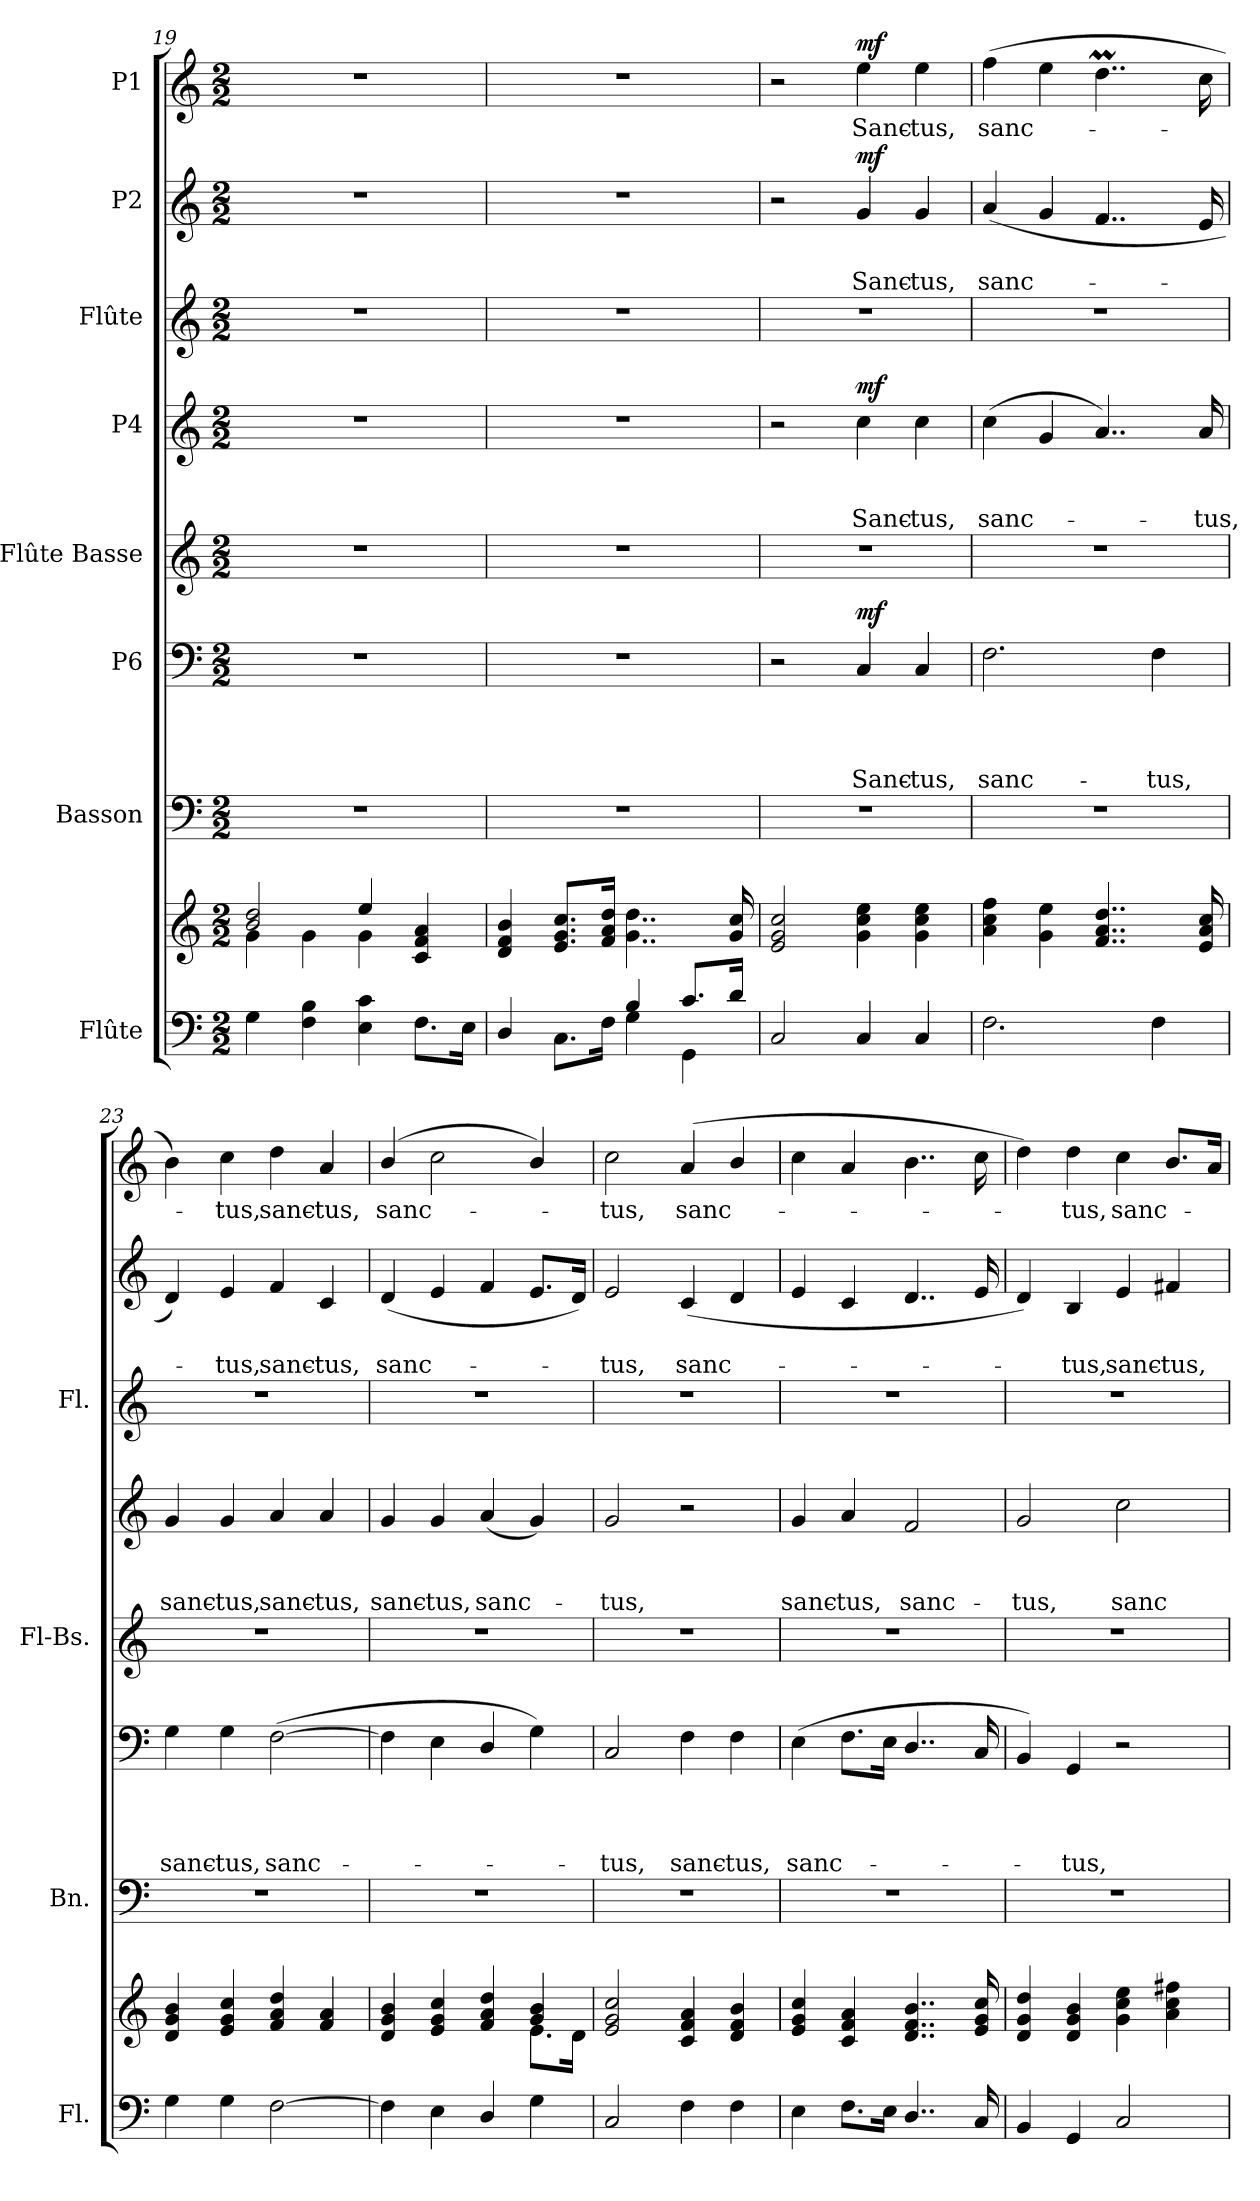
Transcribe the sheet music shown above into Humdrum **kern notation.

**kern	**kern	**kern	**kern	**text	**text	**text	**text	**dynam	**kern	**kern	**text	**text	**text	**dynam	**kern	**kern	**text	**text	**dynam	**kern	**text	**dynam
*part8	*part8	*part7	*part6	*part6	*part6	*part6	*part6	*part6	*part5	*part4	*part4	*part4	*part4	*part4	*part3	*part2	*part2	*part2	*part2	*part1	*part1	*part1
*staff9	*staff8	*staff7	*staff6	*staff6	*staff6	*staff6	*staff6	*staff6	*staff5	*staff4	*staff4	*staff4	*staff4	*staff4	*staff3	*staff2	*staff2	*staff2	*staff2	*staff1	*staff1	*staff1
*I"Flûte	*	*I"Basson	*I"P6	*	*	*	*	*	*I"Flûte Basse	*I"P4	*	*	*	*	*I"Flûte	*I"P2	*	*	*	*I"P1	*	*
*I'Fl.	*	*I'Bn.	*	*	*	*	*	*	*I'Fl-Bs.	*	*	*	*	*	*I'Fl.	*	*	*	*	*	*	*
*clefF4	*clefG2	*clefF4	*clefF4	*	*	*	*	*	*clefG2	*clefG2	*	*	*	*	*clefG2	*clefG2	*	*	*	*clefG2	*	*
*	*	*	*	*	*	*	*	*	*ITrd7c12	*ITrd7c12	*	*	*	*	*	*	*	*	*	*	*	*
*k[]	*k[]	*k[]	*k[]	*	*	*	*	*	*k[]	*k[]	*	*	*	*	*k[]	*k[]	*	*	*	*k[]	*	*
*C:	*C:	*C:	*C:	*	*	*	*	*	*C:	*C:	*	*	*	*	*C:	*C:	*	*	*	*C:	*	*
*M2/2	*M2/2	*M2/2	*M2/2	*	*	*	*	*	*M2/2	*M2/2	*	*	*	*	*M2/2	*M2/2	*	*	*	*M2/2	*	*
=19	=19	=19	=19	=19	=19	=19	=19	=19	=19	=19	=19	=19	=19	=19	=19	=19	=19	=19	=19	=19	=19	=19
*^	*^	*	*	*	*	*	*	*	*	*	*	*	*	*	*	*	*	*	*	*	*	*
*	*	*	*^	*	*	*	*	*	*	*	*	*	*	*	*	*	*	*	*	*	*	*	*	*
4G\	1ryy	2b/ 2dd/	4g\	1ryy	1r	1r	.	.	.	.	.	1r	1r	.	.	.	.	1r	1r	.	.	.	1r	.	.
4F\ 4B\	.	.	4g\	.	.	.	.	.	.	.	.	.	.	.	.	.	.	.	.	.	.	.	.	.	.
4E\ 4c\	.	4ee/	4g\	.	.	.	.	.	.	.	.	.	.	.	.	.	.	.	.	.	.	.	.	.	.
8.F\L	.	4c/ 4f/ 4a/	4ryy	.	.	.	.	.	.	.	.	.	.	.	.	.	.	.	.	.	.	.	.	.	.
16E\Jk	.	.	.	.	.	.	.	.	.	.	.	.	.	.	.	.	.	.	.	.	.	.	.	.	.
=20	=20	=20	=20	=20	=20	=20	=20	=20	=20	=20	=20	=20	=20	=20	=20	=20	=20	=20	=20	=20	=20	=20	=20	=20	=20
4D/	2ryy	4d/ 4f/ 4b/	1ryy	1ryy	1r	1r	.	.	.	.	.	1r	1r	.	.	.	.	1r	1r	.	.	.	1r	.	.
8.C\L	.	8.e/ 8.g/ 8.cc/L	.	.	.	.	.	.	.	.	.	.	.	.	.	.	.	.	.	.	.	.	.	.	.
16F\Jk	.	16f/ 16a/ 16dd/Jk	.	.	.	.	.	.	.	.	.	.	.	.	.	.	.	.	.	.	.	.	.	.	.
4B/	4G\	4..g\ 4..dd\	.	.	.	.	.	.	.	.	.	.	.	.	.	.	.	.	.	.	.	.	.	.	.
8.c/L	4GG\	.	.	.	.	.	.	.	.	.	.	.	.	.	.	.	.	.	.	.	.	.	.	.	.
16d/Jk	.	16g/ 16cc/	.	.	.	.	.	.	.	.	.	.	.	.	.	.	.	.	.	.	.	.	.	.	.
=21	=21	=21	=21	=21	=21	=21	=21	=21	=21	=21	=21	=21	=21	=21	=21	=21	=21	=21	=21	=21	=21	=21	=21	=21	=21
2C/	1ryy	2e/ 2g/ 2cc/	1ryy	1ryy	1r	2r	.	.	.	.	.	1r	2r	.	.	.	.	1r	2r	.	.	.	2r	.	.
!	!	!	!	!	!	!	!	!	!	!LO:LY:b	!LO:DY:a	!	!	!	!	!LO:LY:b	!LO:DY:a	!	!	!	!LO:LY:b	!LO:DY:a	!	!LO:LY:b	!LO:DY:a
4C/	.	4g\ 4cc\ 4ee\	.	.	.	4C/	.	.	.	Sanc-	mf	.	4c\	.	.	Sanc-	mf	.	4g/	.	Sanc-	mf	4ee\	Sanc-	mf
!	!	!	!	!	!	!	!	!	!	!LO:LY:b	!	!	!	!	!	!LO:LY:b	!	!	!	!	!LO:LY:b	!	!	!LO:LY:b	!
4C/	.	4g\ 4cc\ 4ee\	.	.	.	4C/	.	.	.	-tus,	.	.	4c\	.	.	-tus,	.	.	4g/	.	-tus,	.	4ee\	-tus,	.
=22	=22	=22	=22	=22	=22	=22	=22	=22	=22	=22	=22	=22	=22	=22	=22	=22	=22	=22	=22	=22	=22	=22	=22	=22	=22
!	!	!	!	!	!	!	!	!	!	!LO:LY:b	!	!	!	!	!	!LO:LY:b	!	!	!	!	!LO:LY:b	!	!	!LO:LY:b	!
2.F\	1ryy	4a\ 4cc\ 4ff\	1ryy	1ryy	1r	2.F\	.	.	.	sanc-	.	1r	(>4c\	.	.	sanc-	.	1r	(>4a/	.	sanc-	.	(>4ff\	sanc-	.
.	.	4g\ 4ee\	.	.	.	.	.	.	.	.	.	.	4G/	.	.	.	.	.	4g/	.	.	.	4ee\	.	.
.	.	4..f/ 4..a/ 4..dd/	.	.	.	.	.	.	.	.	.	.	4..A/)	.	.	.	.	.	4..f/	.	.	.	4..ddM\	.	.
!	!	!	!	!	!	!	!	!	!	!LO:LY:b	!	!	!	!	!	!	!	!	!	!	!	!	!	!	!
4F\	.	.	.	.	.	4F\	.	.	.	-tus,	.	.	.	.	.	.	.	.	.	.	.	.	.	.	.
!	!	!	!	!	!	!	!	!	!	!	!	!	!	!	!	!LO:LY:b	!	!	!	!	!	!	!	!	!
.	.	16e/ 16a/ 16cc/	.	.	.	.	.	.	.	.	.	.	16A/	.	.	-tus,	.	.	16e/	.	.	.	16cc\	.	.
=23	=23	=23	=23	=23	=23	=23	=23	=23	=23	=23	=23	=23	=23	=23	=23	=23	=23	=23	=23	=23	=23	=23	=23	=23	=23
!	!	!	!	!	!	!	!	!	!	!LO:LY:b	!	!	!	!	!	!LO:LY:b	!	!	!	!	!	!	!	!	!
4G\	1ryy	4d/ 4g/ 4b/	1ryy	1ryy	1r	4G\	.	.	.	sanc-	.	1r	4G/	.	.	sanc-	.	1r	4d/)	.	.	.	4b\)	.	.
!	!	!	!	!	!	!	!	!	!	!LO:LY:b	!	!	!	!	!	!LO:LY:b	!	!	!	!	!LO:LY:b	!	!	!LO:LY:b	!
4G\	.	4e/ 4g/ 4cc/	.	.	.	4G\	.	.	.	-tus,	.	.	4G/	.	.	-tus,	.	.	4e/	.	-tus,	.	4cc\	-tus,	.
!	!	!	!	!	!	!	!	!	!	!LO:LY:b	!	!	!	!	!	!LO:LY:b	!	!	!	!	!LO:LY:b	!	!	!LO:LY:b	!
[>2F\	.	4f/ 4a/ 4dd/	.	.	.	(>[>2F\	.	.	.	sanc-	.	.	4A/	.	.	sanc-	.	.	4f/	.	sanc-	.	4dd\	sanc-	.
!	!	!	!	!	!	!	!	!	!	!	!	!	!	!	!	!LO:LY:b	!	!	!	!	!LO:LY:b	!	!	!LO:LY:b	!
.	.	4f/ 4a/	.	.	.	.	.	.	.	.	.	.	4A/	.	.	-tus,	.	.	4c/	.	-tus,	.	4a/	-tus,	.
!!LO:PB:g=z
=24	=24	=24	=24	=24	=24	=24	=24	=24	=24	=24	=24	=24	=24	=24	=24	=24	=24	=24	=24	=24	=24	=24	=24	=24	=24
!	!	!	!	!	!	!	!	!	!	!	!	!	!	!	!	!LO:LY:b	!	!	!	!	!LO:LY:b	!	!	!LO:LY:b	!
4F\]	1ryy	4d/ 4g/ 4b/	2.ryy	1ryy	1r	4F\]	.	.	.	.	.	1r	4G/	.	.	sanc-	.	1r	(>4d/	.	sanc-	.	(>4b/	sanc-	.
!	!	!	!	!	!	!	!	!	!	!	!	!	!	!	!	!LO:LY:b	!	!	!	!	!	!	!	!	!
4E\	.	4e/ 4g/ 4cc/	.	.	.	4E\	.	.	.	.	.	.	4G/	.	.	-tus,	.	.	4e/	.	.	.	2cc\	.	.
!	!	!	!	!	!	!	!	!	!	!	!	!	!	!	!	!LO:LY:b	!	!	!	!	!	!	!	!	!
4D/	.	4f/ 4a/ 4dd/	.	.	.	4D/	.	.	.	.	.	.	(<4A/	.	.	sanc-	.	.	4f/	.	.	.	.	.	.
4G\	.	8.e\L	4g/ 4b/	.	.	4G\)	.	.	.	.	.	.	4G/)	.	.	.	.	.	8.e/L	.	.	.	4b/)	.	.
.	.	16d\Jk	.	.	.	.	.	.	.	.	.	.	.	.	.	.	.	.	16d/Jk)	.	.	.	.	.	.
=25	=25	=25	=25	=25	=25	=25	=25	=25	=25	=25	=25	=25	=25	=25	=25	=25	=25	=25	=25	=25	=25	=25	=25	=25	=25
!	!	!	!	!	!	!	!	!	!	!LO:LY:b	!	!	!	!	!	!LO:LY:b	!	!	!	!	!LO:LY:b	!	!	!LO:LY:b	!
2C/	1ryy	2e/ 2g/ 2cc/	1ryy	1ryy	1r	2C/	.	.	.	-tus,	.	1r	2G/	.	.	-tus,	.	1r	2e/	.	-tus,	.	2cc\	-tus,	.
!	!	!	!	!	!	!	!	!	!	!LO:LY:b	!	!	!	!	!	!	!	!	!	!	!LO:LY:b	!	!	!LO:LY:b	!
4F\	.	4c/ 4f/ 4a/	.	.	.	4F\	.	.	.	sanc-	.	.	2r	.	.	.	.	.	(>4c/	.	sanc-	.	(>4a/	sanc-	.
!	!	!	!	!	!	!	!	!	!	!LO:LY:b	!	!	!	!	!	!	!	!	!	!	!	!	!	!	!
4F\	.	4d/ 4f/ 4b/	.	.	.	4F\	.	.	.	-tus,	.	.	.	.	.	.	.	.	4d/	.	.	.	4b/	.	.
=26	=26	=26	=26	=26	=26	=26	=26	=26	=26	=26	=26	=26	=26	=26	=26	=26	=26	=26	=26	=26	=26	=26	=26	=26	=26
!	!	!	!	!	!	!	!	!	!	!LO:LY:b	!	!	!	!	!	!LO:LY:b	!	!	!	!	!	!	!	!	!
4E\	1ryy	4e/ 4g/ 4cc/	1ryy	1ryy	1r	(>4E\	.	.	.	sanc-	.	1r	4G/	.	.	sanc-	.	1r	4e/	.	.	.	4cc\	.	.
!	!	!	!	!	!	!	!	!	!	!	!	!	!	!	!	!LO:LY:b	!	!	!	!	!	!	!	!	!
8.F\L	.	4c/ 4f/ 4a/	.	.	.	8.F\L	.	.	.	.	.	.	4A/	.	.	-tus,	.	.	4c/	.	.	.	4a/	.	.
16E\Jk	.	.	.	.	.	16E\Jk	.	.	.	.	.	.	.	.	.	.	.	.	.	.	.	.	.	.	.
!	!	!	!	!	!	!	!	!	!	!	!	!	!	!	!	!LO:LY:b	!	!	!	!	!	!	!	!	!
4..D/	.	4..d/ 4..f/ 4..b/	.	.	.	4..D/	.	.	.	.	.	.	2F/	.	.	sanc-	.	.	4..d/	.	.	.	4..b\	.	.
16C/	.	16e/ 16g/ 16cc/	.	.	.	16C/	.	.	.	.	.	.	.	.	.	.	.	.	16e/	.	.	.	16cc\	.	.
=27	=27	=27	=27	=27	=27	=27	=27	=27	=27	=27	=27	=27	=27	=27	=27	=27	=27	=27	=27	=27	=27	=27	=27	=27	=27
!	!	!	!	!	!	!	!	!	!	!	!	!	!	!	!	!LO:LY:b	!	!	!	!	!	!	!	!	!
4BB/	1ryy	4d/ 4g/ 4dd/	1ryy	1ryy	1r	4BB/)	.	.	.	.	.	1r	2G/	.	.	-tus,	.	1r	4d/)	.	.	.	4dd\)	.	.
!	!	!	!	!	!	!	!	!	!	!LO:LY:b	!	!	!	!	!	!	!	!	!	!	!LO:LY:b	!	!	!LO:LY:b	!
4GG/	.	4d/ 4g/ 4b/	.	.	.	4GG/	.	.	.	-tus,	.	.	.	.	.	.	.	.	4B/	.	-tus,	.	4dd\	-tus,	.
!	!	!	!	!	!	!	!	!	!	!	!	!	!	!	!	!LO:LY:b	!	!	!	!	!LO:LY:b	!	!	!LO:LY:b	!
2C/	.	4g\ 4cc\ 4ee\	.	.	.	2r	.	.	.	.	.	.	2c\	.	.	sanc-	.	.	4e/	.	sanc-	.	4cc\	sanc-	.
!	!	!	!	!	!	!	!	!	!	!	!	!	!	!	!	!	!	!	!	!	!LO:LY:b	!	!	!	!
.	.	4a\ 4cc\ 4ff#X\	.	.	.	.	.	.	.	.	.	.	.	.	.	.	.	.	4f#X/	.	-tus,	.	8.b/L	.	.
.	.	.	.	.	.	.	.	.	.	.	.	.	.	.	.	.	.	.	.	.	.	.	16a/Jk	.	.
*v	*v	*	*	*	*	*	*	*	*	*	*	*	*	*	*	*	*	*	*	*	*	*	*	*	*
*	*v	*v	*v	*	*	*	*	*	*	*	*	*	*	*	*	*	*	*	*	*	*	*	*	*
=	=	=	=	=	=	=	=	=	=	=	=	=	=	=	=	=	=	=	=	=	=	=
*-	*-	*-	*-	*-	*-	*-	*-	*-	*-	*-	*-	*-	*-	*-	*-	*-	*-	*-	*-	*-	*-	*-
